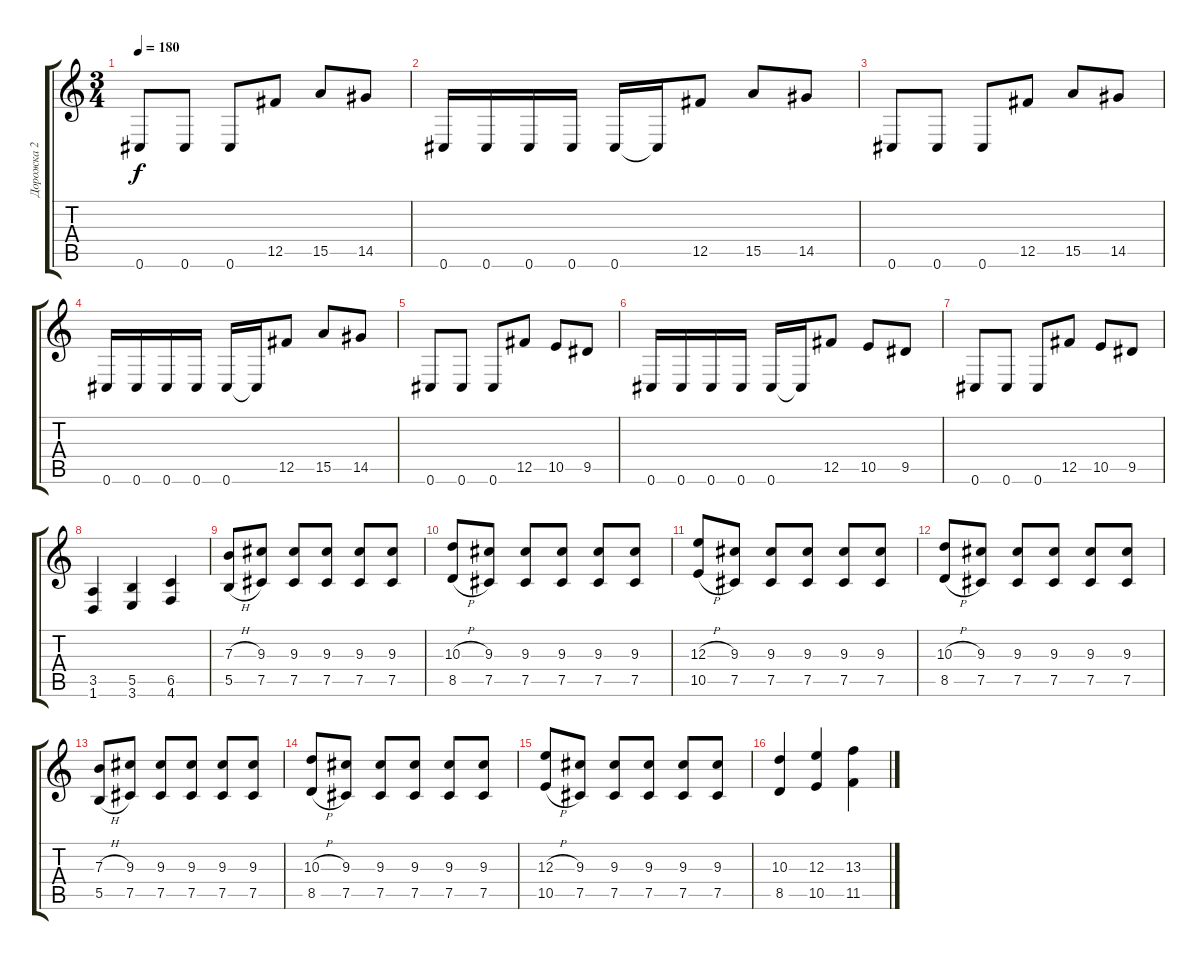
\track ("Дорожка 2" "Дорожка 2") {instrument distortionguitar}
\staff {score tabs}
\tuning (Db4 Ab3 E3 B2 Gb2 Db2) {hide}
\ts (3 4)
\tempo 180
\clef g2
\ks c
0.6.8{dy f} 0.6.8 0.6.8 12.5.8 15.5.8 14.5.8 |
0.6.16 0.6.16 0.6.16 0.6.16 0.6.16 0.6{t}.16 12.5.8 15.5.8 14.5.8 |
0.6.8 0.6.8 0.6.8 12.5.8 15.5.8 14.5.8 |
0.6.16 0.6.16 0.6.16 0.6.16 0.6.16 0.6{t}.16 12.5.8 15.5.8 14.5.8 |
0.6.8 0.6.8 0.6.8 12.5.8 10.5.8 9.5.8 |
0.6.16 0.6.16 0.6.16 0.6.16 0.6.16 0.6{t}.16 12.5.8 10.5.8 9.5.8 |
0.6.8 0.6.8 0.6.8 12.5.8 10.5.8 9.5.8 |
(3.5 1.6).4 (5.5 3.6).4 (6.5 4.6).4 |
(7.3{h} 5.5{h}).8 (9.3 7.5).8 (9.3 7.5).8 (9.3 7.5).8 (9.3 7.5).8 (9.3 7.5).8 |
(10.3{h} 8.5{h}).8 (9.3 7.5).8 (9.3 7.5).8 (9.3 7.5).8 (9.3 7.5).8 (9.3 7.5).8 |
(12.3{h} 10.5{h}).8 (9.3 7.5).8 (9.3 7.5).8 (9.3 7.5).8 (9.3 7.5).8 (9.3 7.5).8 |
(10.3{h} 8.5{h}).8 (9.3 7.5).8 (9.3 7.5).8 (9.3 7.5).8 (9.3 7.5).8 (9.3 7.5).8 |
(7.3{h} 5.5{h}).8 (9.3 7.5).8 (9.3 7.5).8 (9.3 7.5).8 (9.3 7.5).8 (9.3 7.5).8 |
(10.3{h} 8.5{h}).8 (9.3 7.5).8 (9.3 7.5).8 (9.3 7.5).8 (9.3 7.5).8 (9.3 7.5).8 |
(12.3{h} 10.5{h}).8 (9.3 7.5).8 (9.3 7.5).8 (9.3 7.5).8 (9.3 7.5).8 (9.3 7.5).8 |
(10.3 8.5).4 (12.3 10.5).4 (13.3 11.5).4
